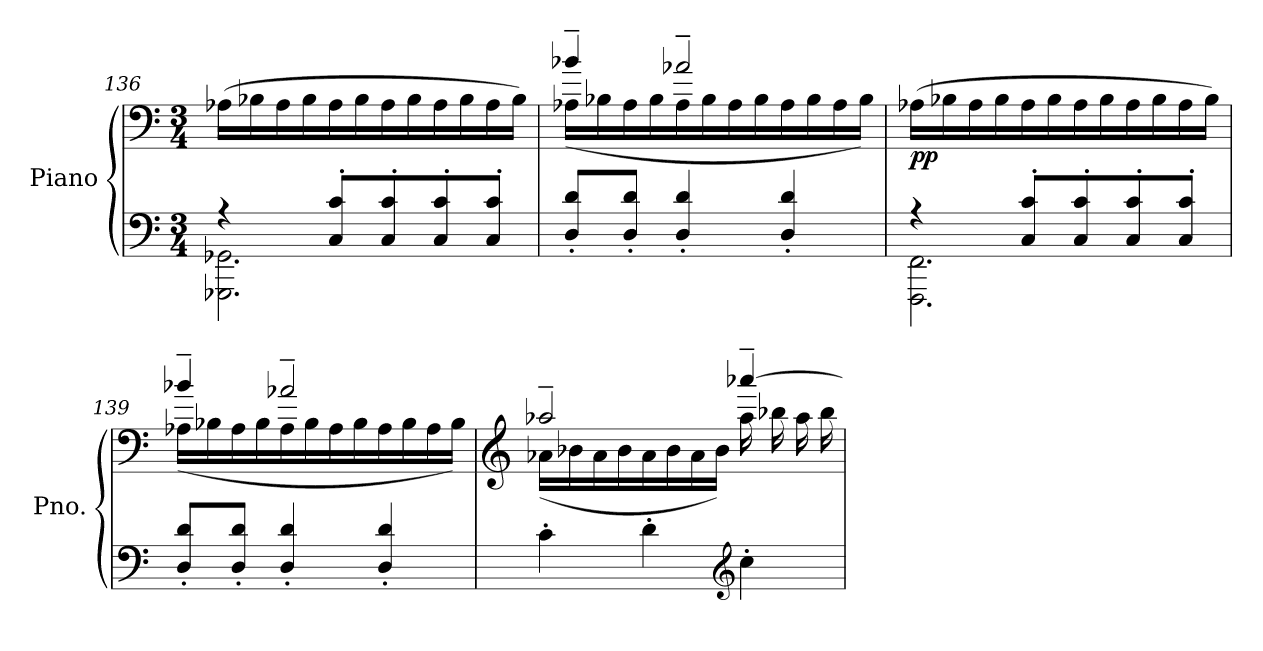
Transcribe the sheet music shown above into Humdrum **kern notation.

**kern	**kern	**dynam
*part1	*part1	*part1
*staff2	*staff1	*staff1/2
*I"Piano	*	*
*I'Pno.	*	*
*clefF4	*clefF4	*
*k[]	*k[]	*
*M3/4	*M3/4	*
=136	=136	=136
*^	*	*
!	!	!	!LO:DY:b
!	!	!	!LO:DY:n=1:b
4r	2.GGG-X\ 2.GG-X\	(16A-X\LL	p other-dynamics
.	.	16B-X\	.
.	.	16A-\	.
.	.	16B-\	.
8C/' 8c/'L	.	16A-\	.
.	.	16B-\	.
8C/' 8c/'	.	16A-\	.
.	.	16B-\	.
8C/' 8c/'	.	16A-\	.
.	.	16B-\	.
8C/' 8c/'J	.	16A-\	.
.	.	16B-\JJ)	.
*v	*v	*	*
!!LO:LB:g=z
=137	=137	=137
*	*^	*
8D/' 8d/'L	4b-X~/	(16A-X\LL	.
.	.	16B-X\	.
8D/' 8d/'J	.	16A-\	.
.	.	16B-\	.
4D/' 4d/'	2a-X~/	16A-\	.
.	.	16B-\	.
.	.	16A-\	.
.	.	16B-\	.
4D/' 4d/'	.	16A-\	.
.	.	16B-\	.
.	.	16A-\	.
.	.	16B-\JJ)	.
=138	=138	=138	=138
*^	*	*	*
!	!	!	!	!LO:DY:b
*	*	*v	*v	*
4r	2.FFF\ 2.FF\	(16A-X\LL	pp
.	.	16B-X\	.
.	.	16A-\	.
.	.	16B-\	.
8C/' 8c/'L	.	16A-\	.
.	.	16B-\	.
8C/' 8c/'	.	16A-\	.
.	.	16B-\	.
8C/' 8c/'	.	16A-\	.
.	.	16B-\	.
8C/' 8c/'J	.	16A-\	.
.	.	16B-\JJ)	.
*v	*v	*	*
=139	=139	=139
*	*^	*
8D/' 8d/'L	4b-X~/	(16A-X\LL	.
.	.	16B-X\	.
8D/' 8d/'J	.	16A-\	.
.	.	16B-\	.
4D/' 4d/'	2a-X~/	16A-\	.
.	.	16B-\	.
.	.	16A-\	.
.	.	16B-\	.
4D/' 4d/'	.	16A-\	.
.	.	16B-\	.
.	.	16A-\	.
.	.	16B-\JJ)	.
!!LO:LB:g=z	!!
=140	=140	=140	=140
*	*clefG2	*	*
4c'\	2aa-X~/	(>16a-X\LL	.
.	.	16b-X\	.
.	.	16a-\	.
.	.	16b-\	.
4d'\	.	16a-\	.
.	.	16b-\	.
.	.	16a-\	.
.	.	16b-\JJ)	.
*clefG2	*	*	*
4cc'\	[4aaa-X~/	16aa-\LL	.
.	.	16bb-X\	.
.	.	16aa-\	.
.	.	16bb-\	.
*	*v	*v	*
=	=	=
*-	*-	*-
